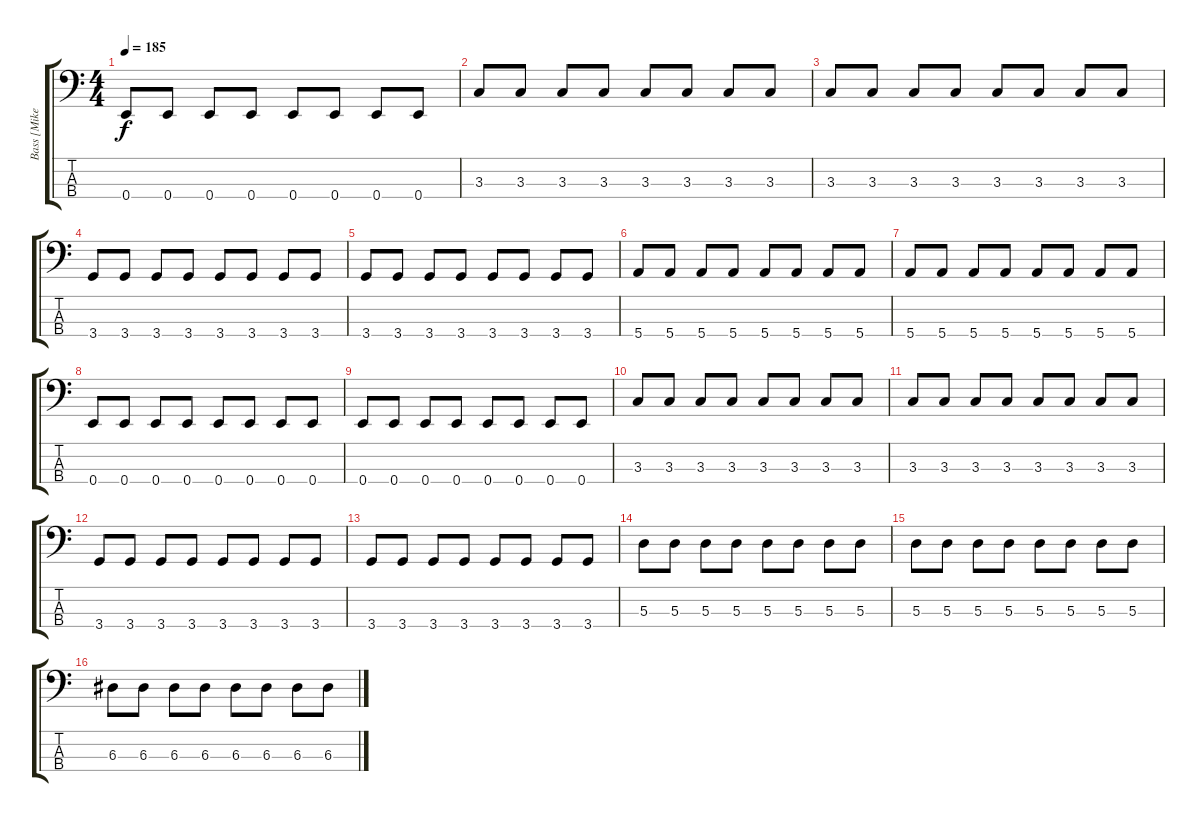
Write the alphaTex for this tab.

\track ("Bass [Mike]" "Bass [Mike") {instrument electricbassfinger}
\staff {score tabs}
\tuning (G2 D2 A1 E1) {hide}
\ts (4 4)
\tempo 185
\clef f4
\ks c
0.4.8{dy f} 0.4.8 0.4.8 0.4.8 0.4.8 0.4.8 0.4.8 0.4.8 |
3.3.8 3.3.8 3.3.8 3.3.8 3.3.8 3.3.8 3.3.8 3.3.8 |
3.3.8 3.3.8 3.3.8 3.3.8 3.3.8 3.3.8 3.3.8 3.3.8 |
3.4.8 3.4.8 3.4.8 3.4.8 3.4.8 3.4.8 3.4.8 3.4.8 |
3.4.8 3.4.8 3.4.8 3.4.8 3.4.8 3.4.8 3.4.8 3.4.8 |
5.4.8 5.4.8 5.4.8 5.4.8 5.4.8 5.4.8 5.4.8 5.4.8 |
5.4.8 5.4.8 5.4.8 5.4.8 5.4.8 5.4.8 5.4.8 5.4.8 |
0.4.8 0.4.8 0.4.8 0.4.8 0.4.8 0.4.8 0.4.8 0.4.8 |
0.4.8 0.4.8 0.4.8 0.4.8 0.4.8 0.4.8 0.4.8 0.4.8 |
3.3.8 3.3.8 3.3.8 3.3.8 3.3.8 3.3.8 3.3.8 3.3.8 |
3.3.8 3.3.8 3.3.8 3.3.8 3.3.8 3.3.8 3.3.8 3.3.8 |
3.4.8 3.4.8 3.4.8 3.4.8 3.4.8 3.4.8 3.4.8 3.4.8 |
3.4.8 3.4.8 3.4.8 3.4.8 3.4.8 3.4.8 3.4.8 3.4.8 |
5.3.8 5.3.8 5.3.8 5.3.8 5.3.8 5.3.8 5.3.8 5.3.8 |
5.3.8 5.3.8 5.3.8 5.3.8 5.3.8 5.3.8 5.3.8 5.3.8 |
6.3.8 6.3.8 6.3.8 6.3.8 6.3.8 6.3.8 6.3.8 6.3.8
